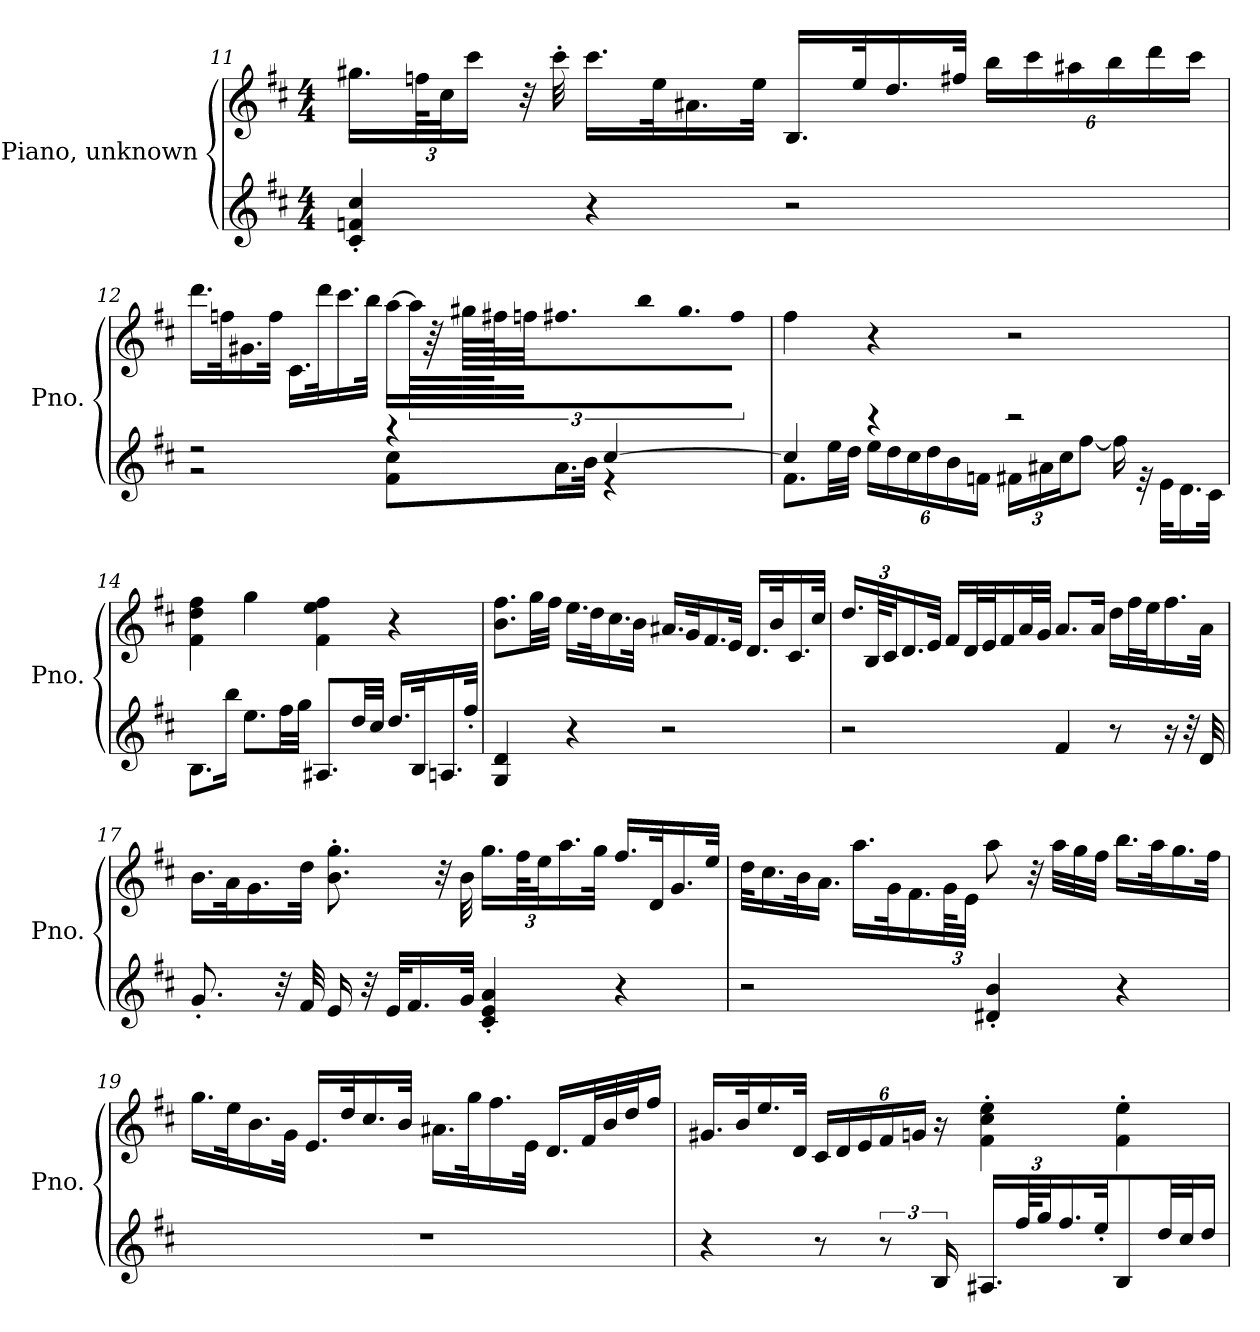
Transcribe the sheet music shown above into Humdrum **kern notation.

**kern	**kern
*part1	*part1
*staff2	*staff1
*I"Piano, unknown	*
*I'Pno.	*
!!LO:PB:g=z
*clefG2	*clefG2
*k[f#c#]	*k[f#c#]
*M4/4	*M4/4
=11	=11
4c#/' 4fn/' 4cc#/'	16.gg#X\LL
*	*Xbrackettup
.	96ffn\KL
.	48cc#\J
.	16ccc#\JJ
.	32r
.	32ccc#'\
4r	16.ccc#\LL
.	32ee\K
.	16.a#X\
.	32ee\JJk
2r	16.B/LL
.	32ee/K
.	16.dd/
.	32ff#X/JJk
.	24bb\LL
.	24ccc#\
.	24aa#X\
.	24bb\
.	24ddd\
.	24ccc#\JJ
!!LO:LB:g=z
=12	=12
*^	*
2r	2r	16.ddd\LL
.	.	32ffn\K
.	.	16.g#X\
.	.	32ff\JJk
.	.	16.c#\LL
.	.	32ddd\K
.	.	16.ccc#\
.	.	32bb\JJk
4r	8f#\ 8cc#\L	[16aa\LL
*	*	*brackettup
.	.	96aa\JJkk]
.	.	96r
.	.	96gg#X\LLLL
*	*	*Xbrackettup
.	.	96ff#X\J
.	.	48ffn\J
.	16.a\L	16.ff#X\
.	32b\JJk	32bb\JK
[4cc#/	4r	8.gg#\
.	.	16ff#\Jk
!!LO:LB:g=z
=13	=13	=13
4cc#/]	8.f#\L	4ff#\
.	32ee\LL	.
.	32dd\JJJ	.
*	*Xbrackettup	*
4r	24ee\LL	4r
.	24dd\	.
.	24cc#\	.
.	24dd\	.
.	24b\	.
.	24fn\JJ	.
2r	24f#X\LL	2r
.	24a#X\	.
.	24cc#\J	.
.	[8ff#\J	.
.	16ff#\]	.
.	32r	.
.	32e\KLL	.
.	16.d\	.
.	32c#\JJk	.
*v	*v	*
=14	=14
8.B\L	4f#\ 4dd\ 4ff#\
16bb\Jk	.
8.ee\L	4gg\
32ff#\LL	.
32gg\JJJ	.
8.A#X/L	4f#\ 4ee\ 4ff#\
32dd/LL	.
32cc#/JJJ	.
16.dd/LL	4r
32B/K	.
16.An/	.
32ff#'/JJk	.
!!LO:LB:g=z
=15	=15
4G/ 4d/	8.b\ 8.ff#\L
.	32gg\LL
.	32ff#\JJJ
4r	16.ee\LL
.	32dd\K
.	16.cc#\
.	32b\JJk
2r	16.a#X/LL
.	32g/K
.	16.f#/
.	32e/JJk
.	16.d/LL
.	32b/K
.	16.c#/
.	32cc#/JJk
=16	=16
2r	16.dd/LL
.	96B/KL
.	48c#/J
.	16.d/
.	32e/JJk
.	16f#/LL
.	32d/L
.	32e/J
.	16f#/
.	32a/L
.	32g/JJJ
4f#/	8.a/L
.	16a/Jk
8r	16dd\LL
.	32ff#\L
.	32ee\J
16r	16.ff#\
32r	.
32d/	32a\JJk
!!LO:LB:g=z
=17	=17
8.g'/	16.b\LL
.	32a\K
.	16.g\
32r	.
32f#/	32dd\JJk
16e/	8.b\' 8.gg\'
32r	.
32e/KLL	.
16.f#/	.
.	32r
32g/JJk	32b\
4c#/' 4e/' 4a/'	16.gg\LL
.	96ff#\KL
.	48ee\J
.	16.aa\
.	32gg\JJk
4r	16.ff#/LL
.	32d/K
.	16.g/
.	32ee/JJk
=18	=18
2r	32dd\KLL
.	16.cc#\
.	32b\K
.	16.a\JJ
.	16.aa\LL
.	32g\K
.	16.f#\
.	96g\KL
.	48e\JJJ
4d#X/' 4b/'	8aa\
.	32r
.	32aa\LLL
.	32gg\
.	32ff#\JJJ
4r	16.bb\LL
.	32aa\K
.	16.gg\
.	32ff#\JJk
!!LO:LB:g=z
=19	=19
1r	16.gg\LL
.	32ee\K
.	16.b\
.	32g\JJk
.	16.e/LL
.	32dd/K
.	16.cc#/
.	32b/JJk
.	16.a#X\LL
.	32gg\K
.	16.ff#\
.	32e\JJk
.	16.d/LL
.	32f#/L
.	32b/
.	32dd/J
.	16ff#/JJ
=20	=20
4r	16.g#X/LL
.	32b/K
.	16.ee/
.	32d/JJk
8r	24c#/LL
.	24d/
.	24e/
*brackettup	*brackettup
12r	24f#/
.	24gn/JJ
24B/	24r
16.A#X/LL	4f#\' 4cc#\' 4ee\'
*Xbrackettup	*
96ff#/KL	.
48gg/J	.
16.ff#/	.
32ee'/JK	.
8B/	4f#\' 4ee\'
32dd/LL	.
32cc#/J	.
16dd/JJ	.
=	=
*-	*-
